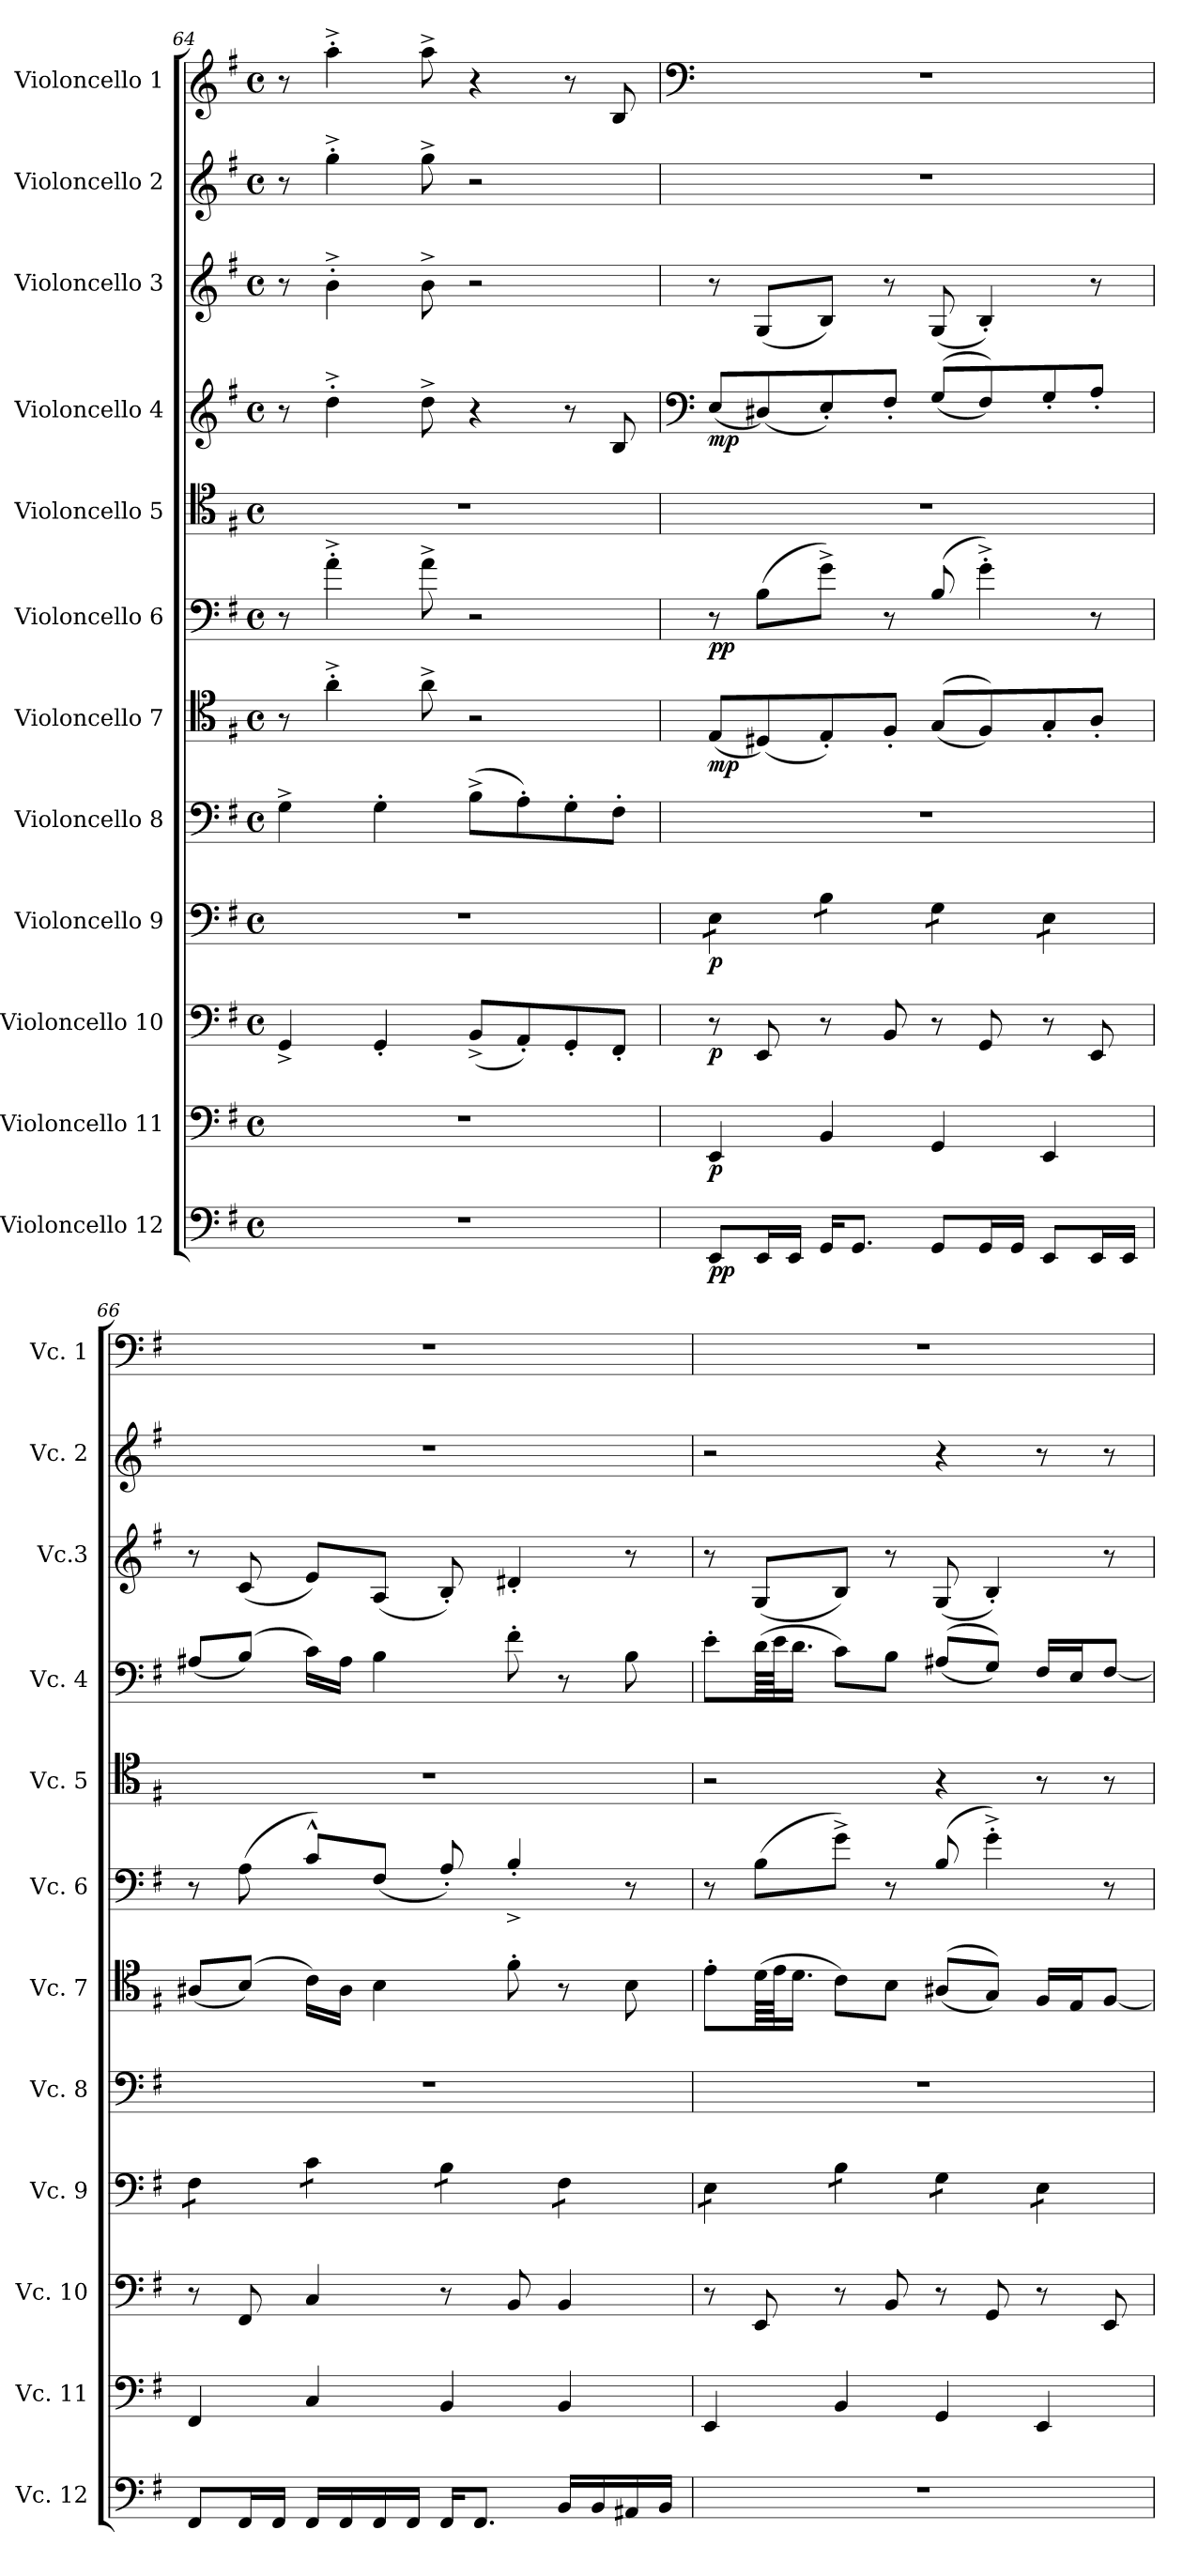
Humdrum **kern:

**kern	**dynam	**kern	**dynam	**kern	**dynam	**kern	**dynam	**kern	**kern	**dynam	**kern	**dynam	**kern	**kern	**dynam	**kern	**kern	**kern
*part12	*part12	*part11	*part11	*part10	*part10	*part9	*part9	*part8	*part7	*part7	*part6	*part6	*part5	*part4	*part4	*part3	*part2	*part1
*staff12	*staff12	*staff11	*staff11	*staff10	*staff10	*staff9	*staff9	*staff8	*staff7	*staff7	*staff6	*staff6	*staff5	*staff4	*staff4	*staff3	*staff2	*staff1
*I"Violoncello 12	*	*I"Violoncello 11	*	*I"Violoncello 10	*	*I"Violoncello 9	*	*I"Violoncello 8	*I"Violoncello 7	*	*I"Violoncello 6	*	*I"Violoncello 5	*I"Violoncello 4	*	*I"Violoncello 3	*I"Violoncello 2	*I"Violoncello 1
*I'Vc. 12	*	*I'Vc. 11	*	*I'Vc. 10	*	*I'Vc. 9	*	*I'Vc. 8	*I'Vc. 7	*	*I'Vc. 6	*	*I'Vc. 5	*I'Vc. 4	*	*I'Vc.3	*I'Vc. 2	*I'Vc. 1
!!LO:PB:g=z
*clefF4	*	*clefF4	*	*clefF4	*	*clefF4	*	*clefF4	*clefC4	*	*clefF4	*	*clefC4	*clefG2	*	*clefG2	*clefG2	*clefG2
*k[f#]	*	*k[f#]	*	*k[f#]	*	*k[f#]	*	*k[f#]	*k[f#]	*	*k[f#]	*	*k[f#]	*k[f#]	*	*k[f#]	*k[f#]	*k[f#]
*M4/4	*	*M4/4	*	*M4/4	*	*M4/4	*	*M4/4	*M4/4	*	*M4/4	*	*M4/4	*M4/4	*	*M4/4	*M4/4	*M4/4
*met(c)	*	*met(c)	*	*met(c)	*	*met(c)	*	*met(c)	*met(c)	*	*met(c)	*	*met(c)	*met(c)	*	*met(c)	*met(c)	*met(c)
=64	=64	=64	=64	=64	=64	=64	=64	=64	=64	=64	=64	=64	=64	=64	=64	=64	=64	=64
1r	.	1r	.	4GG^/	.	1r	.	4G^\	8r	.	8r	.	1r	8r	.	8r	8r	8r
.	.	.	.	.	.	.	.	.	4a^'\	.	4a^'\	.	.	4dd^'\	.	4b^'\	4gg^'\	4aa^'\
.	.	.	.	4GG'/	.	.	.	4G'\	.	.	.	.	.	.	.	.	.	.
.	.	.	.	.	.	.	.	.	8a^\	.	8a^\	.	.	8dd^\	.	8b^\	8gg^\	8aa^\
.	.	.	.	(8BB^/L	.	.	.	(8B^\L	2r	.	2r	.	.	4r	.	2r	2r	4r
.	.	.	.	8AA'/)	.	.	.	8A'\)	.	.	.	.	.	.	.	.	.	.
.	.	.	.	8GG'/	.	.	.	8G'\	.	.	.	.	.	8r	.	.	.	8r
.	.	.	.	8FF#'/J	.	.	.	8F#'\J	.	.	.	.	.	8B/	.	.	.	8B/
=65	=65	=65	=65	=65	=65	=65	=65	=65	=65	=65	=65	=65	=65	=65	=65	=65	=65	=65
*	*	*	*	*	*	*	*	*	*	*	*	*	*	*clefF4	*	*	*	*clefF4
!	!LO:DY:b	!	!LO:DY:b	!	!LO:DY:b	!	!LO:DY:b	!	!	!LO:DY:b	!	!LO:DY:b	!	!	!LO:DY:b	!	!	!
*	*	*	*	*	*	*tremolo	*	*	*	*	*	*	*	*	*	*	*	*
8EE/L	pp	4EE/	p	8r	p	8E\L	p	1r	(8E/L	mp	8r	pp	1r	(8E/L	mp	8r	1r	1r
16EE/L	.	.	.	8EE/	.	8E\J	.	.	(>8D#X/)	.	(>8B\L	.	.	(>8D#X/)	.	(8G/L	.	.
16EE/JJ	.	.	.	.	.	.	.	.	.	.	.	.	.	.	.	.	.	.
16GG/KL	.	4BB/	.	8r	.	8B\L	.	.	8E'/)	.	8g^\J)	.	.	8E'/)	.	8B/J)	.	.
8.GG/J	.	.	.	.	.	.	.	.	.	.	.	.	.	.	.	.	.	.
.	.	.	.	8BB/	.	8B\J	.	.	8F#'/J	.	8r	.	.	8F#'/J	.	8r	.	.
8GG/L	.	4GG/	.	8r	.	8G\L	.	.	((8G/L	.	(8B/	.	.	((8G/L	.	(8G/	.	.
16GG/L	.	.	.	8GG/	.	8G\J	.	.	8F#/))	.	4g^'\)	.	.	8F#/))	.	4B'/)	.	.
16GG/JJ	.	.	.	.	.	.	.	.	.	.	.	.	.	.	.	.	.	.
8EE/L	.	4EE/	.	8r	.	8E\L	.	.	8G'/	.	.	.	.	8G'/	.	.	.	.
16EE/L	.	.	.	8EE/	.	8E\J	.	.	8A'/J	.	8r	.	.	8A'/J	.	8r	.	.
16EE/JJ	.	.	.	.	.	.	.	.	.	.	.	.	.	.	.	.	.	.
=66	=66	=66	=66	=66	=66	=66	=66	=66	=66	=66	=66	=66	=66	=66	=66	=66	=66	=66
8FF#/L	.	4FF#/	.	8r	.	8F#\L	.	1r	(8A#X/L	.	8r	.	1r	(8A#X/L	.	8r	1r	1r
16FF#/L	.	.	.	8FF#/	.	8F#\J	.	.	(>8B/J)	.	(>8A\	.	.	(>8B/J)	.	(8c/	.	.
16FF#/JJ	.	.	.	.	.	.	.	.	.	.	.	.	.	.	.	.	.	.
16FF#/LL	.	4C/	.	4C/	.	8c\L	.	.	16c\LL)	.	8c^^/L)	.	.	16c\LL)	.	8e/L)	.	.
16FF#/	.	.	.	.	.	.	.	.	16A#\JJ	.	.	.	.	16A#\JJ	.	.	.	.
16FF#/	.	.	.	.	.	8c\J	.	.	4B\	.	(8F#/J	.	.	4B\	.	(8A/J	.	.
16FF#/JJ	.	.	.	.	.	.	.	.	.	.	.	.	.	.	.	.	.	.
16FF#/KL	.	4BB/	.	8r	.	8B\L	.	.	.	.	8A'/)	.	.	.	.	8B'/)	.	.
8.FF#/J	.	.	.	.	.	.	.	.	.	.	.	.	.	.	.	.	.	.
.	.	.	.	8BB/	.	8B\J	.	.	8f#'\	.	4B^'/	.	.	8f#'\	.	4d#X'/	.	.
16BB/LL	.	4BB/	.	4BB/	.	8F#\L	.	.	8r	.	.	.	.	8r	.	.	.	.
16BB/	.	.	.	.	.	.	.	.	.	.	.	.	.	.	.	.	.	.
16AA#X/	.	.	.	.	.	8F#\J	.	.	8B\	.	8r	.	.	8B\	.	8r	.	.
16BB/JJ	.	.	.	.	.	.	.	.	.	.	.	.	.	.	.	.	.	.
!!LO:PB:g=z
=67	=67	=67	=67	=67	=67	=67	=67	=67	=67	=67	=67	=67	=67	=67	=67	=67	=67	=67
1r	.	4EE/	.	8r	.	8E\L	.	1r	8e'\L	.	8r	.	2r	8e'\L	.	8r	2r	1r
.	.	.	.	8EE/	.	8E\J	.	.	(>64d\LLL	.	(>8B\L	.	.	(>64d\LLL	.	(8G/L	.	.
.	.	.	.	.	.	.	.	.	64e\JJ	.	.	.	.	64e\JJ	.	.	.	.
.	.	.	.	.	.	.	.	.	16.d\JJ	.	.	.	.	16.d\JJ	.	.	.	.
.	.	4BB/	.	8r	.	8B\L	.	.	8c\L)	.	8g^\J)	.	.	8c\L)	.	8B/J)	.	.
.	.	.	.	8BB/	.	8B\J	.	.	8B\J	.	8r	.	.	8B\J	.	8r	.	.
.	.	4GG/	.	8r	.	8G\L	.	.	((8A#X/L	.	(8B/	.	4r	((8A#X/L	.	(8G/	4r	.
.	.	.	.	8GG/	.	8G\J	.	.	8G/J))	.	4g^'\)	.	.	8G/J))	.	4B'/)	.	.
.	.	4EE/	.	8r	.	8E\L	.	.	16F#/LL	.	.	.	8r	16F#/LL	.	.	8r	.
.	.	.	.	.	.	.	.	.	16E/J	.	.	.	.	16E/J	.	.	.	.
.	.	.	.	8EE/	.	8E\J	.	.	[8F#/J	.	8r	.	8r	[8F#/J	.	8r	8r	.
*	*	*	*	*	*	*Xtremolo	*	*	*	*	*	*	*	*	*	*	*	*
=	=	=	=	=	=	=	=	=	=	=	=	=	=	=	=	=	=	=
*-	*-	*-	*-	*-	*-	*-	*-	*-	*-	*-	*-	*-	*-	*-	*-	*-	*-	*-
